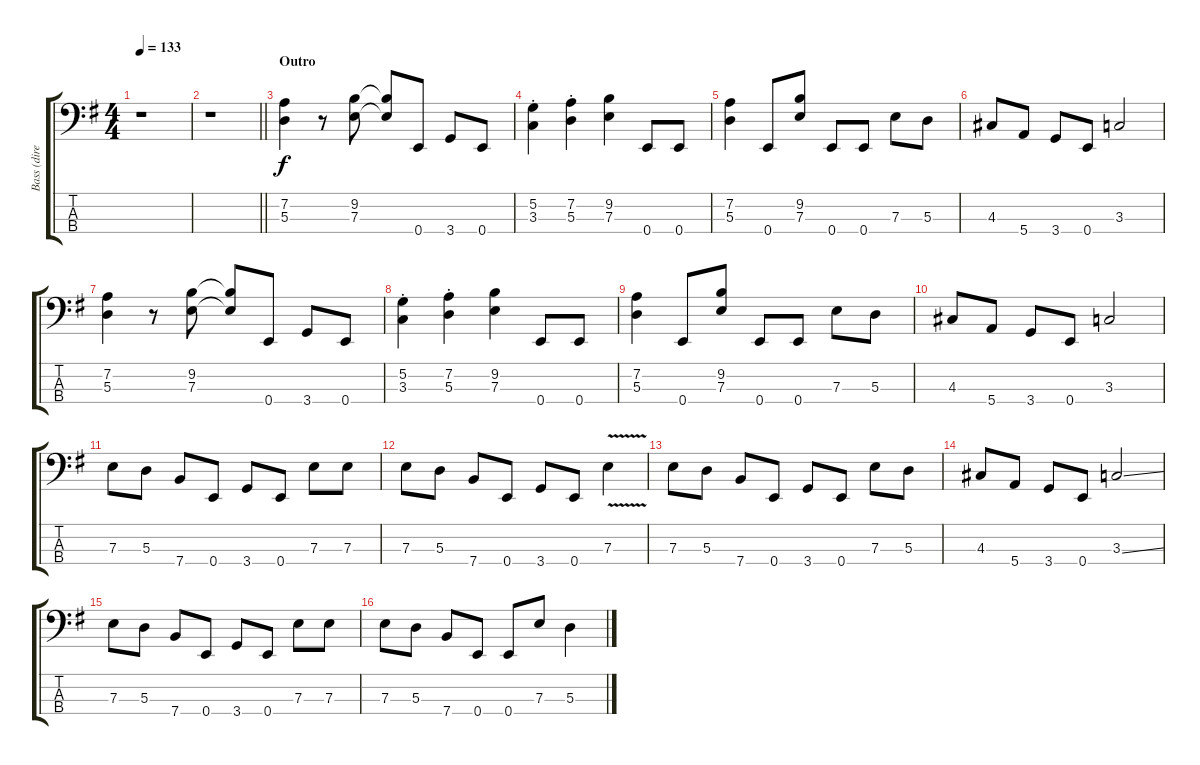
\track ("Bass (direct)" "Bass (dire") {instrument electricbassfinger}
\staff {score tabs}
\tuning (G2 D2 A1 E1) {hide}
\ts (4 4)
\tempo 133
\clef f4
\ks g
r.1{dy f} |
\barLineRight lightlight
r.1 |
\section ("" "Outro")
(7.2 5.3).4 r.8 (9.2 7.3).8 (9.2{t} 7.3{t}).8 0.4.8 3.4.8 0.4.8 |
(5.2{st} 3.3{st}).4 (7.2{st} 5.3{st}).4 (9.2 7.3).4 0.4.8 0.4.8 |
(7.2 5.3).4 0.4.8 (9.2 7.3).8 0.4.8 0.4.8 7.3.8 5.3.8 |
4.3.8 5.4.8 3.4.8 0.4.8 3.3.2 |
(7.2 5.3).4 r.8 (9.2 7.3).8 (9.2{t} 7.3{t}).8 0.4.8 3.4.8 0.4.8 |
(5.2{st} 3.3{st}).4 (7.2{st} 5.3{st}).4 (9.2 7.3).4 0.4.8 0.4.8 |
(7.2 5.3).4 0.4.8 (9.2 7.3).8 0.4.8 0.4.8 7.3.8 5.3.8 |
4.3.8 5.4.8 3.4.8 0.4.8 3.3.2 |
7.3.8 5.3.8 7.4.8 0.4.8 3.4.8 0.4.8 7.3.8 7.3.8 |
7.3.8 5.3.8 7.4.8 0.4.8 3.4.8 0.4.8 7.3{v}.4 |
7.3.8 5.3.8 7.4.8 0.4.8 3.4.8 0.4.8 7.3.8 5.3.8 |
4.3.8 5.4.8 3.4.8 0.4.8 3.3{ss}.2 |
7.3.8 5.3.8 7.4.8 0.4.8 3.4.8 0.4.8 7.3.8 7.3.8 |
7.3.8 5.3.8 7.4.8 0.4.8 0.4.8 7.3.8 5.3.4
